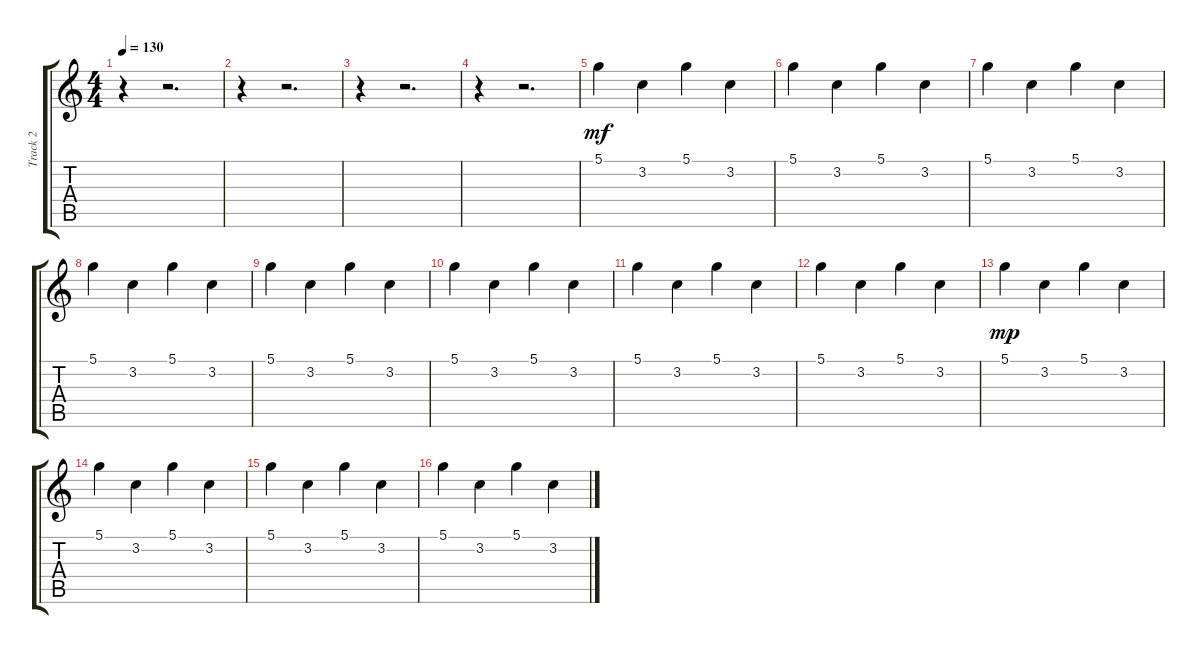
\track ("Track 2" "Track 2") {instrument acousticguitarsteel}
\staff {score tabs}
\tuning (D4 A3 F3 C3 G2 C2) {hide}
\ts (4 4)
\tempo 130
\clef g2
\ks c
r.4{dy mf} r.2{d} |
r.4 r.2{d} |
r.4 r.2{d} |
r.4 r.2{d} |
5.1.4 3.2.4 5.1.4 3.2.4 |
5.1.4 3.2.4 5.1.4 3.2.4 |
5.1.4 3.2.4 5.1.4 3.2.4 |
5.1.4 3.2.4 5.1.4 3.2.4 |
5.1.4 3.2.4 5.1.4 3.2.4 |
5.1.4 3.2.4 5.1.4 3.2.4 |
5.1.4 3.2.4 5.1.4 3.2.4 |
5.1.4 3.2.4 5.1.4 3.2.4 |
5.1.4{dy mp} 3.2.4 5.1.4 3.2.4 |
5.1.4 3.2.4 5.1.4 3.2.4 |
5.1.4 3.2.4 5.1.4 3.2.4 |
5.1.4 3.2.4 5.1.4 3.2.4
